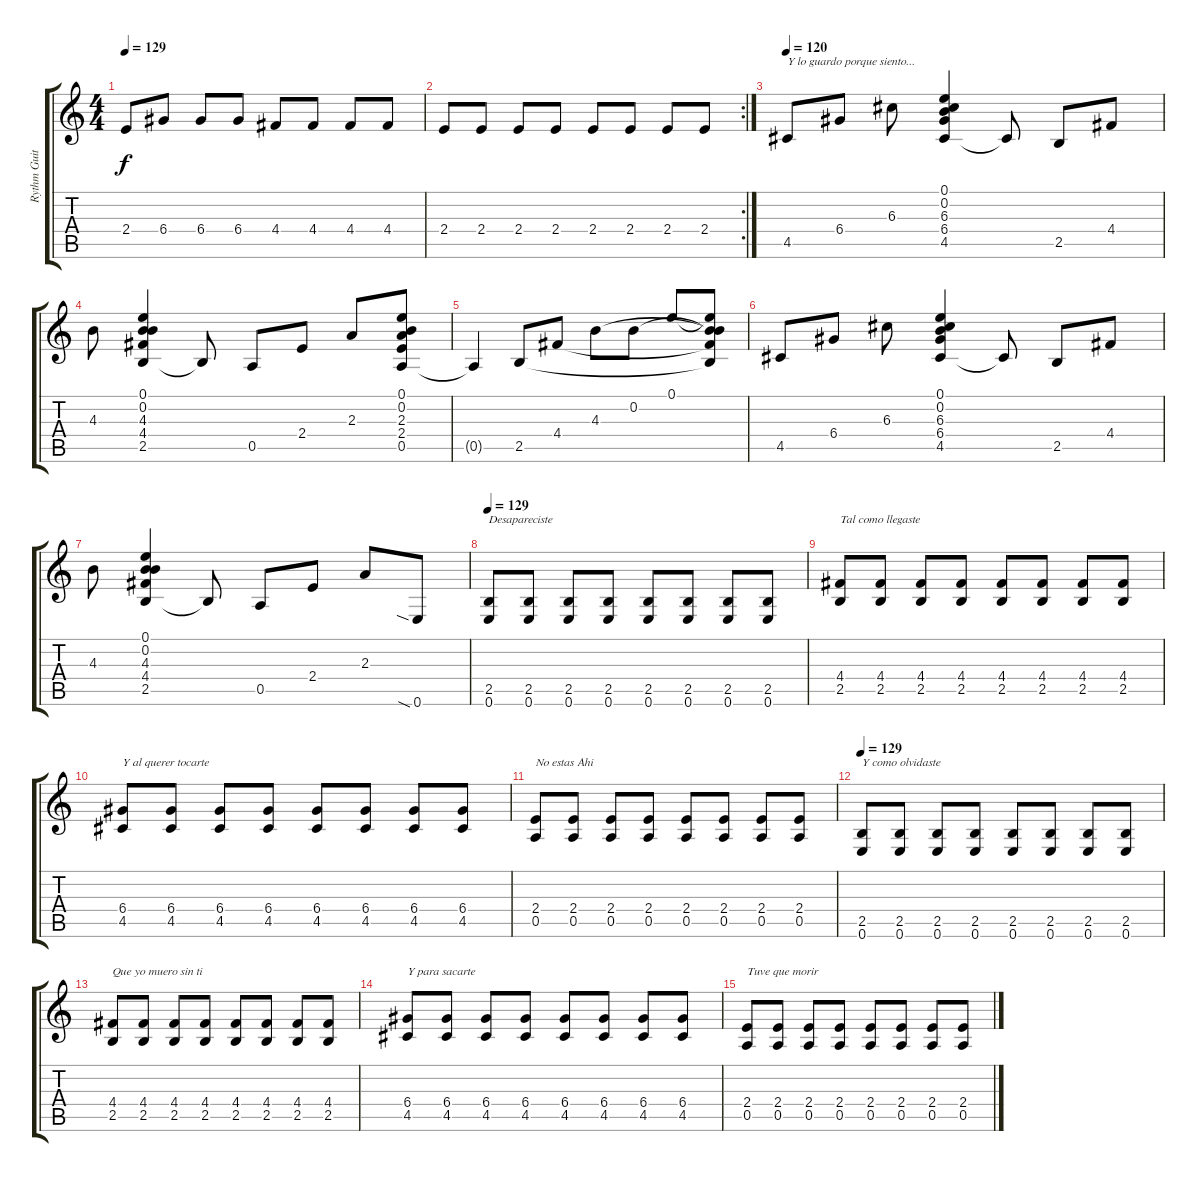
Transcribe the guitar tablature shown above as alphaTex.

\track ("Rythm Guitar" "Rythm Guit") {instrument electricguitarjazz}
\staff {score tabs}
\tuning (E4 B3 G3 D3 A2 E2) {hide}
\ts (4 4)
\tempo 129
\clef g2
\ks c
2.4.8{dy f} 6.4.8 6.4.8 6.4.8 4.4.8 4.4.8 4.4.8 4.4.8 |
\rc 2
2.4.8 2.4.8 2.4.8 2.4.8 2.4.8 2.4.8 2.4.8 2.4.8 |
\tempo 120
4.5.8{txt "Y lo guardo porque siento..."} 6.4.8 6.3.8 (0.1 0.2 6.3 6.4 4.5).4 4.5{t}.8 2.5.8 4.4.8 |
4.3.8 (0.1 0.2 4.3 4.4 2.5).4 2.5{t}.8 0.5.8 2.4.8 2.3.8 (0.1 0.2 2.3 2.4 0.5).8 |
0.5{t}.4 2.5.8 4.4.8 4.3.8 0.2.8 0.1.8 (0.1{t} 0.2{t} 4.3{t} 4.4{t} 2.5{t}).8 |
4.5.8 6.4.8 6.3.8 (0.1 0.2 6.3 6.4 4.5).4 4.5{t}.8 2.5.8 4.4.8 |
4.3.8 (0.1 0.2 4.3 4.4 2.5).4 2.5{t}.8 0.5.8 2.4.8 2.3.8 0.6{sia}.8 |
\tempo 129
(2.5 0.6).8{txt "Desapareciste" instrument distortionguitar} (2.5 0.6).8 (2.5 0.6).8 (2.5 0.6).8 (2.5 0.6).8 (2.5 0.6).8 (2.5 0.6).8 (2.5 0.6).8 |
(4.4 2.5).8{txt "Tal como llegaste"} (4.4 2.5).8 (4.4 2.5).8 (4.4 2.5).8 (4.4 2.5).8 (4.4 2.5).8 (4.4 2.5).8 (4.4 2.5).8 |
(6.4 4.5).8{txt "Y al querer tocarte"} (6.4 4.5).8 (6.4 4.5).8 (6.4 4.5).8 (6.4 4.5).8 (6.4 4.5).8 (6.4 4.5).8 (6.4 4.5).8 |
(2.4 0.5).8{txt "No estas Ahi"} (2.4 0.5).8 (2.4 0.5).8 (2.4 0.5).8 (2.4 0.5).8 (2.4 0.5).8 (2.4 0.5).8 (2.4 0.5).8 |
\tempo 129
(2.5 0.6).8{txt "Y como olvidaste" instrument distortionguitar} (2.5 0.6).8 (2.5 0.6).8 (2.5 0.6).8 (2.5 0.6).8 (2.5 0.6).8 (2.5 0.6).8 (2.5 0.6).8 |
(4.4 2.5).8{txt "Que yo muero sin ti"} (4.4 2.5).8 (4.4 2.5).8 (4.4 2.5).8 (4.4 2.5).8 (4.4 2.5).8 (4.4 2.5).8 (4.4 2.5).8 |
(6.4 4.5).8{txt "Y para sacarte"} (6.4 4.5).8 (6.4 4.5).8 (6.4 4.5).8 (6.4 4.5).8 (6.4 4.5).8 (6.4 4.5).8 (6.4 4.5).8 |
(2.4 0.5).8{txt "Tuve que morir"} (2.4 0.5).8 (2.4 0.5).8 (2.4 0.5).8 (2.4 0.5).8 (2.4 0.5).8 (2.4 0.5).8 (2.4 0.5).8
